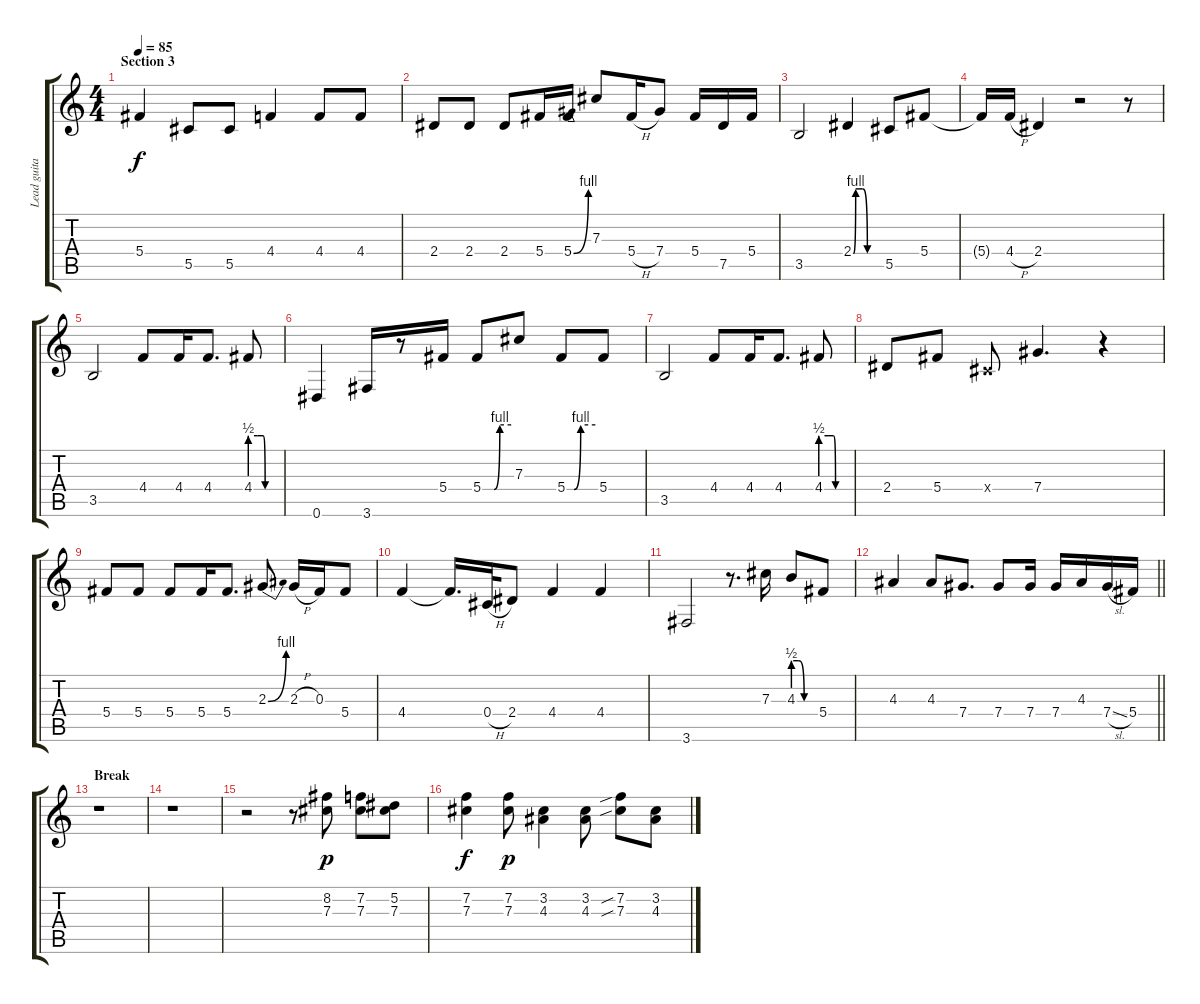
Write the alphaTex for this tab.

\track ("Lead guitar" "Lead guita") {instrument distortionguitar}
\staff {score tabs}
\tuning (Eb4 Bb3 Gb3 Db3 Ab2 Eb2) {hide}
\ts (4 4)
\section ("" "Section 3")
\tempo 85
\clef g2
\ks c
5.4.4{dy f volume 12} 5.5.8 5.5.8 4.4.4 4.4.8 4.4.8 |
2.4.8 2.4.8 2.4.8 5.4.16 5.4{be (bend 0 0 60 4)}.16 7.3.8 5.4{h}.16 7.4.8 5.4.16 7.5.16 5.4.16 |
3.5.2 2.4{be (custom 0 0 5 4 10 4 20 4 30 0 60 0)}.4 5.5.8 5.4.8 |
5.4{t}.16 4.4{h}.16 2.4.4 r.2 r.8 |
3.5.2 4.4.8 4.4.16 4.4.8{d} 4.4{be (custom 0 2 15 2 26 2 30 0 60 0)}.8 |
0.6.4 3.6.16 r.8 5.4.16 5.4{be (custom 0 0 24 0 36 4 60 4)}.8 7.3.8 5.4{be (custom 0 0 15 0 29 4 60 4)}.8 5.4.8 |
3.5.2 4.4.8 4.4.16 4.4.8{d} 4.4{be (custom 0 2 15 2 26 2 30 0 60 0)}.8 |
2.4.8 5.4.8 0.4{x}.8 7.4.4{d} r.4 |
5.4.8 5.4.8 5.4.8 5.4.16 5.4.8{d} 2.3{be (bend 0 0 60 4)}.8 2.3{h}.16 0.3.16 5.4.8 |
4.4.4 4.4{t}.16{d} 0.4{h}.32 2.4.8 4.4.4 4.4.4 |
3.6.2 r.8{d} 7.3.16 4.3{be (custom 0 2 15 2 30 0 60 0)}.8 5.4.8 |
\barLineRight lightlight
4.3.4 4.3.8 7.4.8{d} 7.4.8 7.4.16 7.4.16 4.3.16 7.4{sl}.16 5.4.16 |
\section ("" "Break")
r.1 |
r.1 |
r.2 r.8{instrument acousticguitarsteel} (8.2 7.3).8{dy p} (7.2 7.3).8 (5.2 7.3).8 |
(7.2 7.3).4{dy f} (7.2 7.3).8{dy p} (3.2 4.3).4 (3.2 4.3).8 (7.2{sib} 7.3{sib}).8 (3.2 4.3).8
